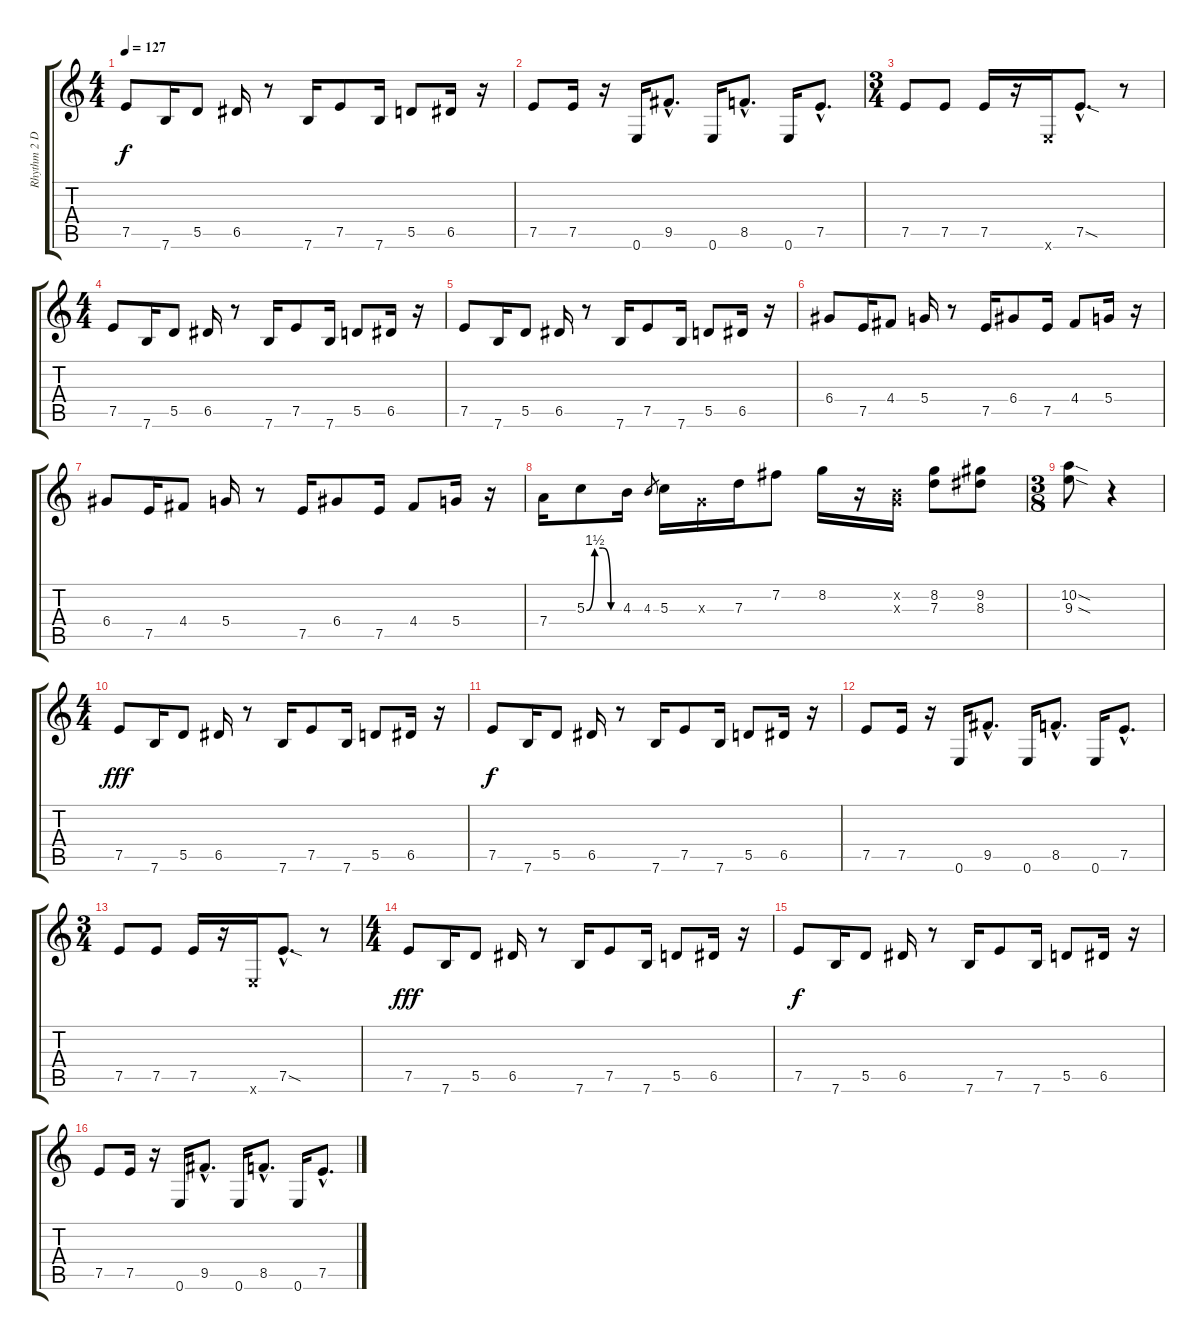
\track ("Rhythm 2 Double Track" "Rhythm 2 D") {instrument overdrivenguitar}
\staff {score tabs}
\tuning (E4 B3 G3 D3 A2 E2) {hide}
\ts (4 4)
\tempo 127
\clef g2
\ks c
7.5.8{dy f} 7.6.16 5.5.8 6.5.16 r.8 7.6.16 7.5.8 7.6.16 5.5.8 6.5.16 r.16 |
7.5.8 7.5.16 r.16 0.6.16 9.5{hac}.8{d} 0.6.16 8.5{hac}.8{d} 0.6.16 7.5{hac}.8{d} |
\ts (3 4)
7.5.8 7.5.8 7.5.16 r.16 0.6{x}.16 7.5{sod hac}.8{d} r.8 |
\ts (4 4)
7.5.8 7.6.16 5.5.8 6.5.16 r.8 7.6.16 7.5.8 7.6.16 5.5.8 6.5.16 r.16 |
7.5.8 7.6.16 5.5.8 6.5.16 r.8 7.6.16 7.5.8 7.6.16 5.5.8 6.5.16 r.16 |
6.4.8 7.5.16 4.4.8 5.4.16 r.8 7.5.16 6.4.8 7.5.16 4.4.8 5.4.16 r.16 |
6.4.8 7.5.16 4.4.8 5.4.16 r.8 7.5.16 6.4.8 7.5.16 4.4.8 5.4.16 r.16 |
7.4.16 5.3{be (custom 0 0 15 6 30 6 45 0 60 0)}.8 4.3.16 4.3.8{gr} 5.3.16 0.3{x}.16 7.3.16 7.2.8 8.2.16 r.16 (0.2{x} 0.3{x}).16 (8.2 7.3).8 (9.2 8.3).8 |
\ts (3 8)
(10.2{sod} 9.3{sod}).8 r.4 |
\ts (4 4)
7.5.8{dy fff} 7.6.16 5.5.8 6.5.16 r.8 7.6.16 7.5.8 7.6.16 5.5.8 6.5.16 r.16 |
7.5.8{dy f} 7.6.16 5.5.8 6.5.16 r.8 7.6.16 7.5.8 7.6.16 5.5.8 6.5.16 r.16 |
7.5.8 7.5.16 r.16 0.6.16 9.5{hac}.8{d} 0.6.16 8.5{hac}.8{d} 0.6.16 7.5{hac}.8{d} |
\ts (3 4)
7.5.8 7.5.8 7.5.16 r.16 0.6{x}.16 7.5{sod hac}.8{d} r.8 |
\ts (4 4)
7.5.8{dy fff} 7.6.16 5.5.8 6.5.16 r.8 7.6.16 7.5.8 7.6.16 5.5.8 6.5.16 r.16 |
7.5.8{dy f} 7.6.16 5.5.8 6.5.16 r.8 7.6.16 7.5.8 7.6.16 5.5.8 6.5.16 r.16 |
7.5.8 7.5.16 r.16 0.6.16 9.5{hac}.8{d} 0.6.16 8.5{hac}.8{d} 0.6.16 7.5{hac}.8{d}
